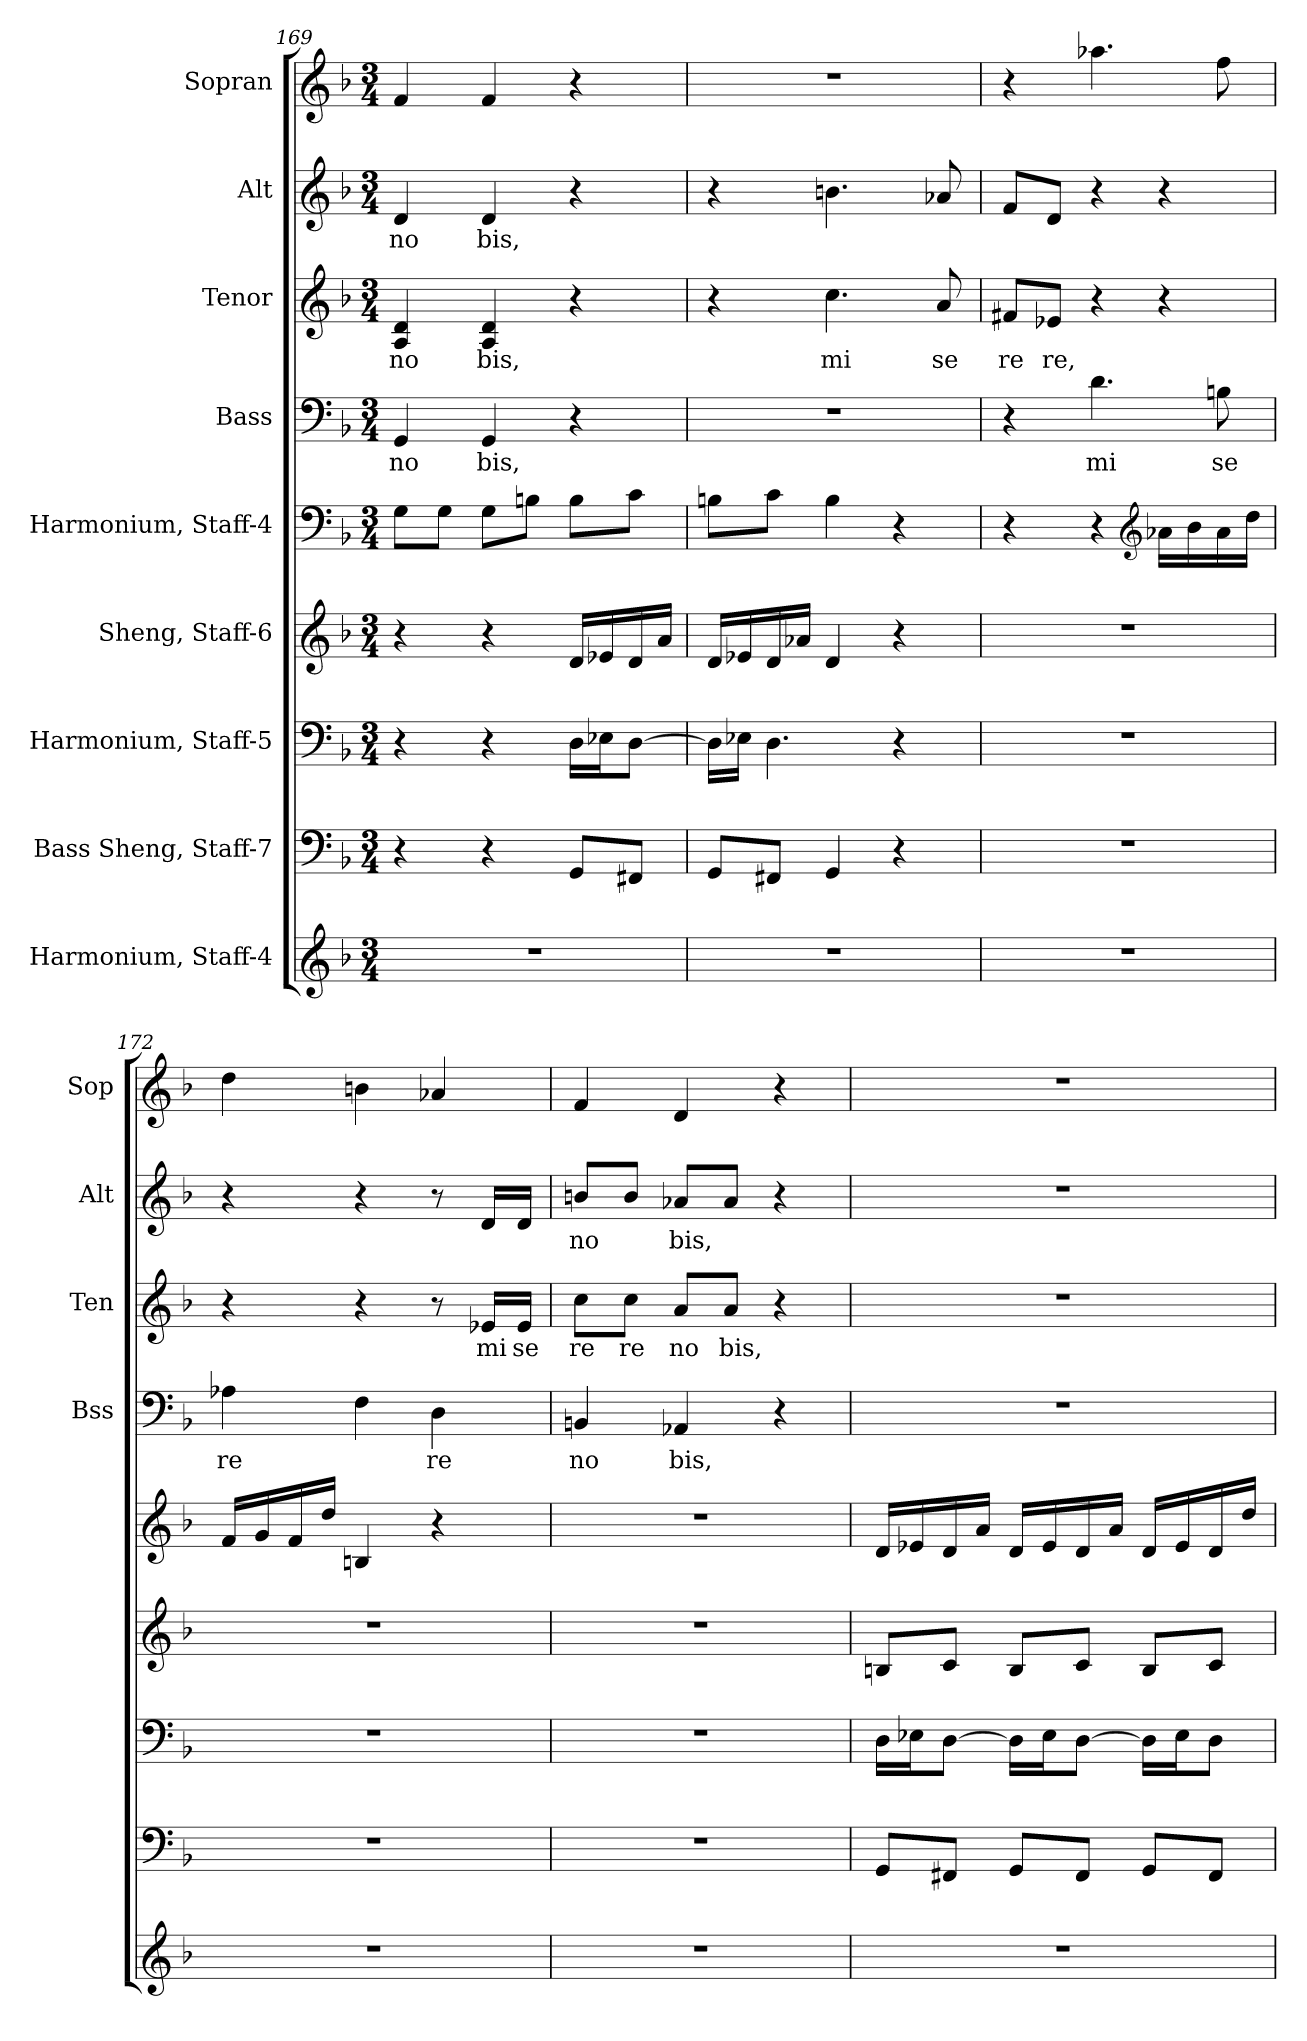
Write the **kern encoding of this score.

**kern	**kern	**kern	**kern	**kern	**kern	**text	**kern	**text	**kern	**text	**kern
*part9	*part8	*part7	*part6	*part5	*part4	*part4	*part3	*part3	*part2	*part2	*part1
*staff9	*staff8	*staff7	*staff6	*staff5	*staff4	*staff4	*staff3	*staff3	*staff2	*staff2	*staff1
*I"Harmonium, Staff-4	*I"Bass Sheng, Staff-7	*I"Harmonium, Staff-5	*I"Sheng, Staff-6	*I"Harmonium, Staff-4	*I"Bass	*	*I"Tenor	*	*I"Alt	*	*I"Sopran
*	*	*	*	*	*I'Bss	*	*I'Ten	*	*I'Alt	*	*I'Sop
!!LO:PB:g=z
*clefG2	*clefF4	*clefF4	*clefG2	*clefF4	*clefF4	*	*clefG2	*	*clefG2	*	*clefG2
*	*	*	*	*	*	*	*ITrd4c7	*	*ITrd2c3	*	*ITrd2c3
*k[b-]	*k[b-]	*k[b-]	*k[b-]	*k[b-]	*k[b-]	*	*k[b-e-]	*	*k[f#c#]	*	*k[f#c#]
*M3/4	*M3/4	*M3/4	*M3/4	*M3/4	*M3/4	*	*M3/4	*	*M3/4	*	*M3/4
=169	=169	=169	=169	=169	=169	=169	=169	=169	=169	=169	=169
2.r	4r	4r	4r	8G\L	4GG/	no	4D/ 4G/	no	4B/	no	4d/
.	.	.	.	8G\J	.	.	.	.	.	.	.
.	4r	4r	4r	8G\L	4GG/	bis,	4D/ 4G/	bis,	4B/	bis,	4d/
.	.	.	.	8Bn\J	.	.	.	.	.	.	.
.	8GG/L	16D\LL	16d/LL	8B\L	4r	.	4r	.	4r	.	4r
.	.	16E-X\J	16e-X/	.	.	.	.	.	.	.	.
.	8FF#X/J	[8D\J	16d/	8c\J	.	.	.	.	.	.	.
.	.	.	16a/JJ	.	.	.	.	.	.	.	.
=170	=170	=170	=170	=170	=170	=170	=170	=170	=170	=170	=170
2.r	8GG/L	16D\LL]	16d/LL	8Bn\L	2.r	.	4r	.	4r	.	2.r
.	.	16E-X\JJ	16e-X/	.	.	.	.	.	.	.	.
.	8FF#X/J	4.D\	16d/	8c\J	.	.	.	.	.	.	.
.	.	.	16a-X/JJ	.	.	.	.	.	.	.	.
.	4GG/	.	4d/	4B\	.	.	4.f\	mi	4.g#X\	.	.
.	4r	4r	4r	4r	.	.	.	.	.	.	.
.	.	.	.	.	.	.	8d/	se	8fn/	.	.
=171	=171	=171	=171	=171	=171	=171	=171	=171	=171	=171	=171
2.r	2.r	2.r	2.r	4r	4r	.	8Bn/L	re	8d/L	.	4r
.	.	.	.	.	.	.	8A-X/J	re,	8B/J	.	.
.	.	.	.	4r	4.d\	mi	4r	.	4r	.	4.ffn\
*	*	*	*	*clefG2	*	*	*	*	*	*	*
.	.	.	.	16a-X\LL	.	.	4r	.	4r	.	.
.	.	.	.	16b-\	.	.	.	.	.	.	.
.	.	.	.	16a-\	8Bn\	se	.	.	.	.	8dd\
.	.	.	.	16dd\JJ	.	.	.	.	.	.	.
=172	=172	=172	=172	=172	=172	=172	=172	=172	=172	=172	=172
2.r	2.r	2.r	2.r	16f/LL	4A-X\	re	4r	.	4r	.	4b\
.	.	.	.	16g/	.	.	.	.	.	.	.
.	.	.	.	16f/	.	.	.	.	.	.	.
.	.	.	.	16dd/JJ	.	.	.	.	.	.	.
.	.	.	.	4Bn/	4F\	.	4r	.	4r	.	4g#X\
.	.	.	.	4r	4D\	re	8r	.	8r	.	4fn/
.	.	.	.	.	.	.	16A-X/LL	mi	16B/LL	.	.
.	.	.	.	.	.	.	16A-/JJ	se	16B/JJ	.	.
!!LO:PB:g=z
=173	=173	=173	=173	=173	=173	=173	=173	=173	=173	=173	=173
2.r	2.r	2.r	2.r	2.r	4BBn/	no	8f\L	re	8g#X/L	no	4d/
.	.	.	.	.	.	.	8f\J	re	8g#/J	.	.
.	.	.	.	.	4AA-X/	bis,	8d/L	no	8fn/L	bis,	4B/
.	.	.	.	.	.	.	8d/J	bis,	8f/J	.	.
.	.	.	.	.	4r	.	4r	.	4r	.	4r
=174	=174	=174	=174	=174	=174	=174	=174	=174	=174	=174	=174
2.r	8GG/L	16D\LL	8Bn/L	16d/LL	2.r	.	2.r	.	2.r	.	2.r
.	.	16E-X\J	.	16e-X/	.	.	.	.	.	.	.
.	8FF#X/J	[8D\J	8c/J	16d/	.	.	.	.	.	.	.
.	.	.	.	16a/JJ	.	.	.	.	.	.	.
.	8GG/L	16D\LL]	8B/L	16d/LL	.	.	.	.	.	.	.
.	.	16E-\J	.	16e-/	.	.	.	.	.	.	.
.	8FF#/J	[8D\J	8c/J	16d/	.	.	.	.	.	.	.
.	.	.	.	16a/JJ	.	.	.	.	.	.	.
.	8GG/L	16D\LL]	8B/L	16d/LL	.	.	.	.	.	.	.
.	.	16E-\J	.	16e-/	.	.	.	.	.	.	.
.	8FF#/J	8D\J	8c/J	16d/	.	.	.	.	.	.	.
.	.	.	.	16dd/JJ	.	.	.	.	.	.	.
=	=	=	=	=	=	=	=	=	=	=	=
*-	*-	*-	*-	*-	*-	*-	*-	*-	*-	*-	*-
